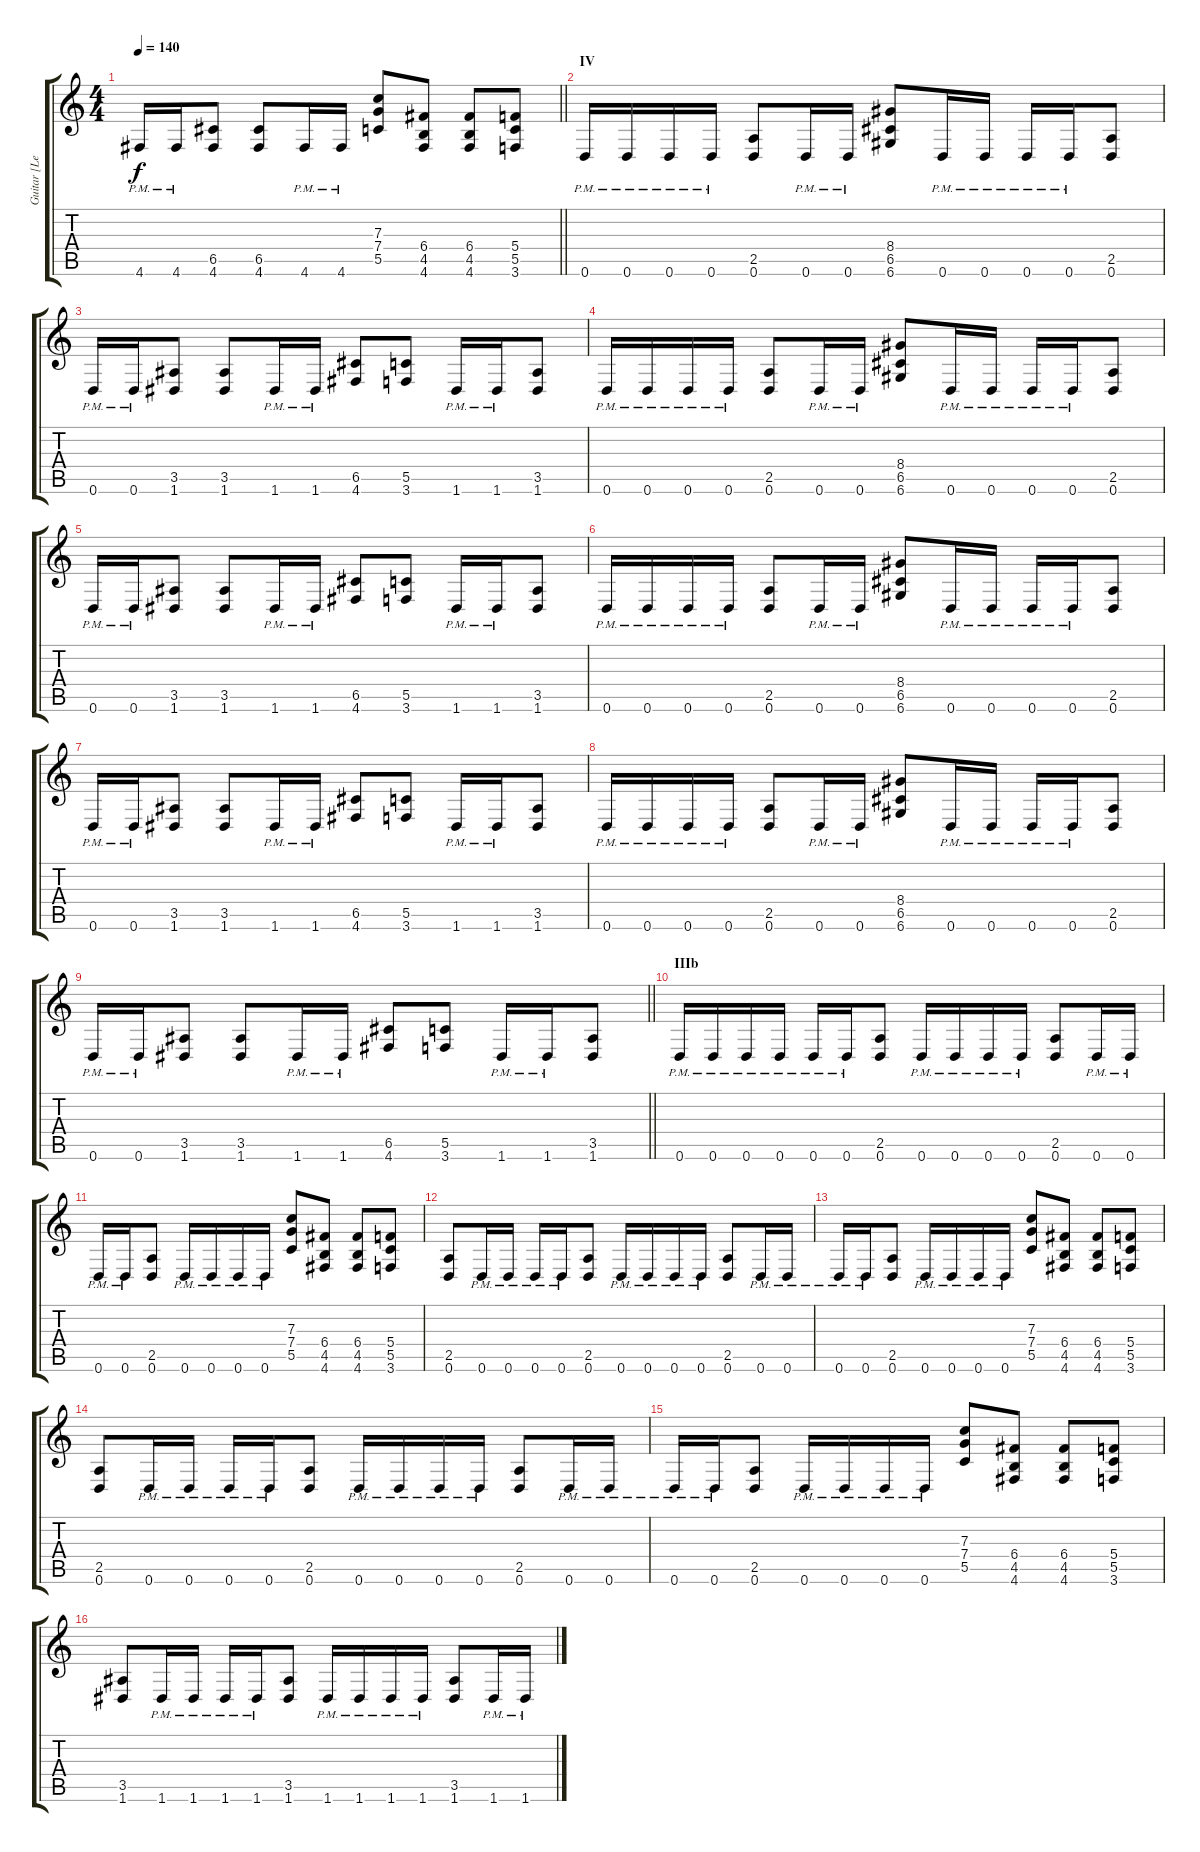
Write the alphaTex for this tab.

\track ("Guitar [Left]" "Guitar [Le") {instrument distortionguitar}
\staff {score tabs}
\tuning (D4 A3 F3 C3 G2 D2) {hide}
\ts (4 4)
\tempo 140
\clef g2
\barLineRight lightlight
\ks c
4.6{pm}.16{dy f} 4.6{pm}.16 (6.5 4.6).8 (6.5 4.6).8 4.6{pm}.16 4.6{pm}.16 (7.3 7.4 5.5).8 (6.4 4.5 4.6).8 (6.4 4.5 4.6).8 (5.4 5.5 3.6).8 |
\section ("" "IV")
0.6{pm}.16 0.6{pm}.16 0.6{pm}.16 0.6{pm}.16 (2.5 0.6).8 0.6{pm}.16 0.6{pm}.16 (8.4 6.5 6.6).8 0.6{pm}.16 0.6{pm}.16 0.6{pm}.16 0.6{pm}.16 (2.5 0.6).8 |
0.6{pm}.16 0.6{pm}.16 (3.5 1.6).8 (3.5 1.6).8 1.6{pm}.16 1.6{pm}.16 (6.5 4.6).8 (5.5 3.6).8 1.6{pm}.16 1.6{pm}.16 (3.5 1.6).8 |
0.6{pm}.16 0.6{pm}.16 0.6{pm}.16 0.6{pm}.16 (2.5 0.6).8 0.6{pm}.16 0.6{pm}.16 (8.4 6.5 6.6).8 0.6{pm}.16 0.6{pm}.16 0.6{pm}.16 0.6{pm}.16 (2.5 0.6).8 |
0.6{pm}.16 0.6{pm}.16 (3.5 1.6).8 (3.5 1.6).8 1.6{pm}.16 1.6{pm}.16 (6.5 4.6).8 (5.5 3.6).8 1.6{pm}.16 1.6{pm}.16 (3.5 1.6).8 |
0.6{pm}.16 0.6{pm}.16 0.6{pm}.16 0.6{pm}.16 (2.5 0.6).8 0.6{pm}.16 0.6{pm}.16 (8.4 6.5 6.6).8 0.6{pm}.16 0.6{pm}.16 0.6{pm}.16 0.6{pm}.16 (2.5 0.6).8 |
0.6{pm}.16 0.6{pm}.16 (3.5 1.6).8 (3.5 1.6).8 1.6{pm}.16 1.6{pm}.16 (6.5 4.6).8 (5.5 3.6).8 1.6{pm}.16 1.6{pm}.16 (3.5 1.6).8 |
0.6{pm}.16 0.6{pm}.16 0.6{pm}.16 0.6{pm}.16 (2.5 0.6).8 0.6{pm}.16 0.6{pm}.16 (8.4 6.5 6.6).8 0.6{pm}.16 0.6{pm}.16 0.6{pm}.16 0.6{pm}.16 (2.5 0.6).8 |
\barLineRight lightlight
0.6{pm}.16 0.6{pm}.16 (3.5 1.6).8 (3.5 1.6).8 1.6{pm}.16 1.6{pm}.16 (6.5 4.6).8 (5.5 3.6).8 1.6{pm}.16 1.6{pm}.16 (3.5 1.6).8 |
\section ("" "IIIb")
0.6{pm}.16 0.6{pm}.16 0.6{pm}.16 0.6{pm}.16 0.6{pm}.16 0.6{pm}.16 (2.5 0.6).8 0.6{pm}.16 0.6{pm}.16 0.6{pm}.16 0.6{pm}.16 (2.5 0.6).8 0.6{pm}.16 0.6{pm}.16 |
0.6{pm}.16 0.6{pm}.16 (2.5 0.6).8 0.6{pm}.16 0.6{pm}.16 0.6{pm}.16 0.6{pm}.16 (7.3 7.4 5.5).8 (6.4 4.5 4.6).8 (6.4 4.5 4.6).8 (5.4 5.5 3.6).8 |
(2.5 0.6).8 0.6{pm}.16 0.6{pm}.16 0.6{pm}.16 0.6{pm}.16 (2.5 0.6).8 0.6{pm}.16 0.6{pm}.16 0.6{pm}.16 0.6{pm}.16 (2.5 0.6).8 0.6{pm}.16 0.6{pm}.16 |
0.6{pm}.16 0.6{pm}.16 (2.5 0.6).8 0.6{pm}.16 0.6{pm}.16 0.6{pm}.16 0.6{pm}.16 (7.3 7.4 5.5).8 (6.4 4.5 4.6).8 (6.4 4.5 4.6).8 (5.4 5.5 3.6).8 |
(2.5 0.6).8 0.6{pm}.16 0.6{pm}.16 0.6{pm}.16 0.6{pm}.16 (2.5 0.6).8 0.6{pm}.16 0.6{pm}.16 0.6{pm}.16 0.6{pm}.16 (2.5 0.6).8 0.6{pm}.16 0.6{pm}.16 |
0.6{pm}.16 0.6{pm}.16 (2.5 0.6).8 0.6{pm}.16 0.6{pm}.16 0.6{pm}.16 0.6{pm}.16 (7.3 7.4 5.5).8 (6.4 4.5 4.6).8 (6.4 4.5 4.6).8 (5.4 5.5 3.6).8 |
(3.5 1.6).8 1.6{pm}.16 1.6{pm}.16 1.6{pm}.16 1.6{pm}.16 (3.5 1.6).8 1.6{pm}.16 1.6{pm}.16 1.6{pm}.16 1.6{pm}.16 (3.5 1.6).8 1.6{pm}.16 1.6{pm}.16
